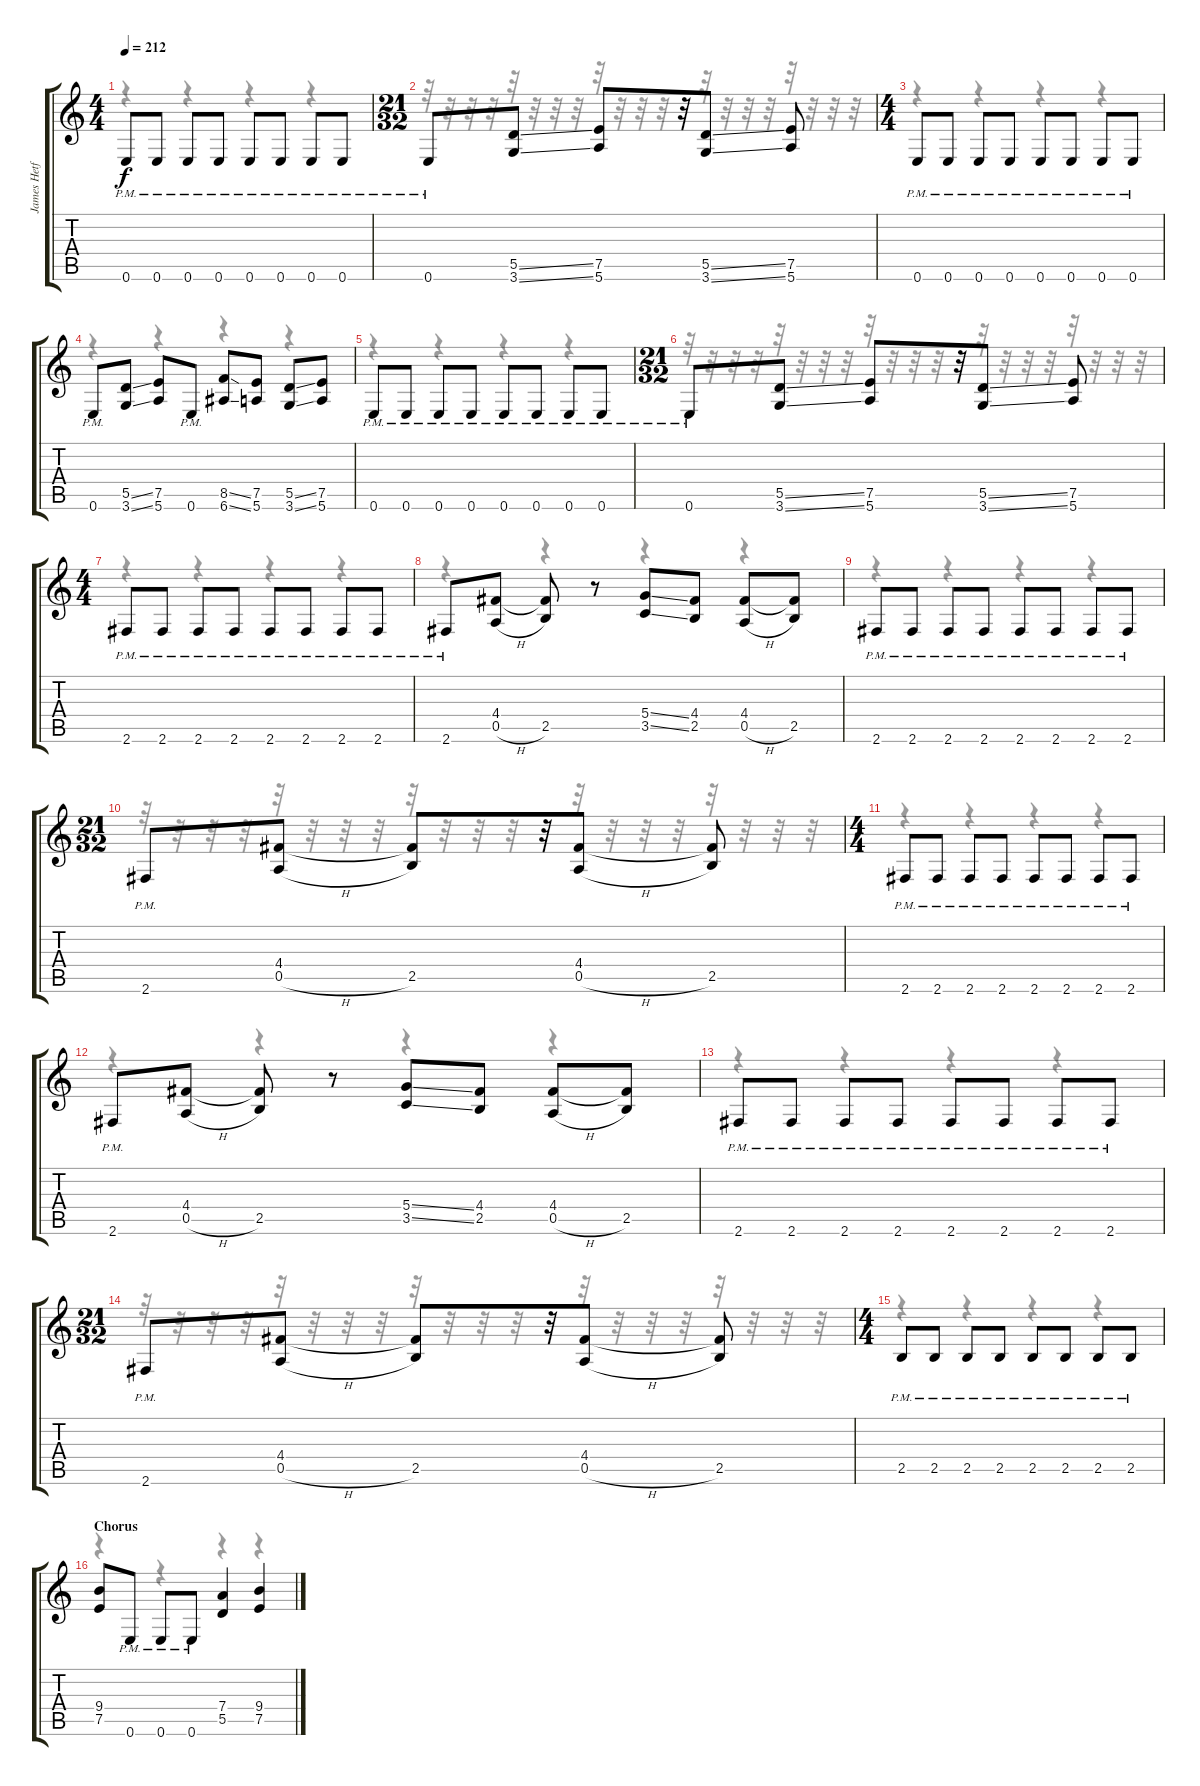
\track ("James Hetfield" "James Hetf") {instrument distortionguitar}
\staff {score tabs}
\tuning (E4 B3 G3 D3 A2 E2) {hide}
\voice
\ts (4 4)
\tempo 212
\clef g2
\ks c
0.6{pm}.8{dy f} 0.6{pm}.8 0.6{pm}.8 0.6{pm}.8 0.6{pm}.8 0.6{pm}.8 0.6{pm}.8 0.6{pm}.8 |
\ts (21 32)
0.6{pm}.8 (5.5{ss} 3.6{ss}).8 (7.5 5.6).8 r.32 (5.5{ss} 3.6{ss}).8 (7.5 5.6).8 |
\ts (4 4)
0.6{pm}.8 0.6{pm}.8 0.6{pm}.8 0.6{pm}.8 0.6{pm}.8 0.6{pm}.8 0.6{pm}.8 0.6{pm}.8 |
0.6{pm}.8 (5.5{ss} 3.6{ss}).8 (7.5 5.6).8 0.6{pm}.8 (8.5{ss} 6.6{ss}).8 (7.5 5.6).8 (5.5{ss} 3.6{ss}).8 (7.5 5.6).8 |
0.6{pm}.8 0.6{pm}.8 0.6{pm}.8 0.6{pm}.8 0.6{pm}.8 0.6{pm}.8 0.6{pm}.8 0.6{pm}.8 |
\ts (21 32)
0.6{pm}.8 (5.5{ss} 3.6{ss}).8 (7.5 5.6).8 r.32 (5.5{ss} 3.6{ss}).8 (7.5 5.6).8 |
\ts (4 4)
2.6{pm}.8 2.6{pm}.8 2.6{pm}.8 2.6{pm}.8 2.6{pm}.8 2.6{pm}.8 2.6{pm}.8 2.6{pm}.8 |
2.6{pm}.8 (4.4 0.5{h}).8 (4.4{t} 2.5).8 r.8 (5.4{ss} 3.5{ss}).8 (4.4 2.5).8 (4.4 0.5{h}).8 (4.4{t} 2.5).8 |
2.6{pm}.8 2.6{pm}.8 2.6{pm}.8 2.6{pm}.8 2.6{pm}.8 2.6{pm}.8 2.6{pm}.8 2.6{pm}.8 |
\ts (21 32)
2.6{pm}.8 (4.4 0.5{h}).8 (4.4{t} 2.5).8 r.32 (4.4 0.5{h}).8 (4.4{t} 2.5).8 |
\ts (4 4)
2.6{pm}.8 2.6{pm}.8 2.6{pm}.8 2.6{pm}.8 2.6{pm}.8 2.6{pm}.8 2.6{pm}.8 2.6{pm}.8 |
2.6{pm}.8 (4.4 0.5{h}).8 (4.4{t} 2.5).8 r.8 (5.4{ss} 3.5{ss}).8 (4.4 2.5).8 (4.4 0.5{h}).8 (4.4{t} 2.5).8 |
2.6{pm}.8 2.6{pm}.8 2.6{pm}.8 2.6{pm}.8 2.6{pm}.8 2.6{pm}.8 2.6{pm}.8 2.6{pm}.8 |
\ts (21 32)
2.6{pm}.8 (4.4 0.5{h}).8 (4.4{t} 2.5).8 r.32 (4.4 0.5{h}).8 (4.4{t} 2.5).8 |
\ts (4 4)
2.5{pm}.8 2.5{pm}.8 2.5{pm}.8 2.5{pm}.8 2.5{pm}.8 2.5{pm}.8 2.5{pm}.8 2.5{pm}.8 |
\section ("" "Chorus")
(9.4 7.5).8 0.6{pm}.8 0.6{pm}.8 0.6{pm}.8 (7.4 5.5).4 (9.4 7.5).4
\voice
\clef g2
\ottava regular
\simile none
\ks c
r.4{dy f} r.4 r.4 r.4 |
r.32 r.32 r.32 r.32 r.32 r.32 r.32 r.32 r.32 r.32 r.32 r.32 r.32 r.32 r.32 r.32 r.32 r.32 r.32 r.32 r.32 |
r.4 r.4 r.4 r.4 |
r.4 r.4 r.4 r.4 |
r.4 r.4 r.4 r.4 |
r.32 r.32 r.32 r.32 r.32 r.32 r.32 r.32 r.32 r.32 r.32 r.32 r.32 r.32 r.32 r.32 r.32 r.32 r.32 r.32 r.32 |
r.4 r.4 r.4 r.4 |
r.4 r.4 r.4 r.4 |
r.4 r.4 r.4 r.4 |
r.32 r.32 r.32 r.32 r.32 r.32 r.32 r.32 r.32 r.32 r.32 r.32 r.32 r.32 r.32 r.32 r.32 r.32 r.32 r.32 r.32 |
r.4 r.4 r.4 r.4 |
r.4 r.4 r.4 r.4 |
r.4 r.4 r.4 r.4 |
r.32 r.32 r.32 r.32 r.32 r.32 r.32 r.32 r.32 r.32 r.32 r.32 r.32 r.32 r.32 r.32 r.32 r.32 r.32 r.32 r.32 |
r.4 r.4 r.4 r.4 |
r.4 r.4 r.4 r.4
